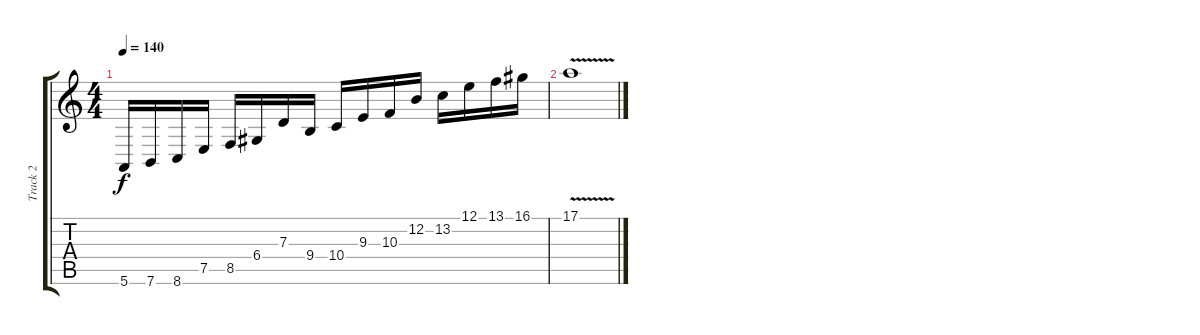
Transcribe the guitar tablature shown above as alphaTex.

\track ("Track 2" "Track 2") {instrument viola}
\staff {score tabs}
\tuning (E4 B3 G3 D3 A2 E2) {hide}
\ts (4 4)
\tempo 140
\clef g2
\ks c
5.6.16{dy f} 7.6.16 8.6.16 7.5.16 8.5.16 6.4.16 7.3.16 9.4.16 10.4.16 9.3.16 10.3.16 12.2.16 13.2.16 12.1.16 13.1.16 16.1.16 |
17.1{v}.1
